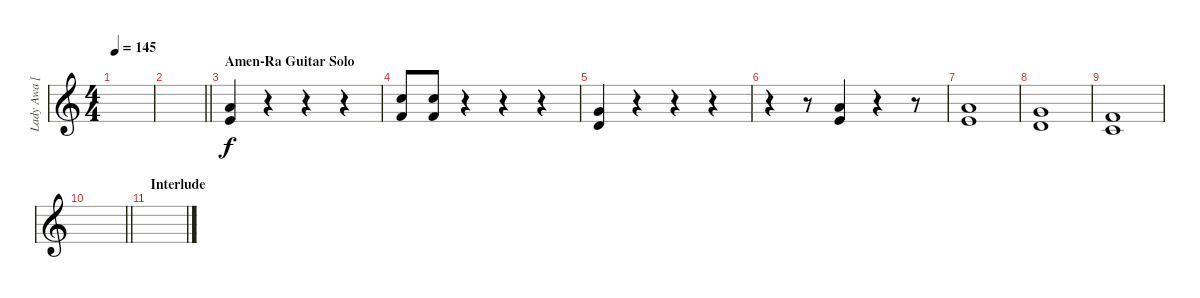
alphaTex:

\track ("Lady Awa [Keys]" "Lady Awa [") {instrument lead1square}
\staff {score}
\tuning (E4 B3 G3 D3 A2 E2) {hide}
\ts (4 4)
\tempo 145
\clef g2
\ks c
|
\barLineRight lightlight
|
\section ("" "Amen-Ra Guitar Solo")
(10.2 9.3).4 r.4 r.4 r.4 |
(8.1 6.2).8 (8.1 6.2).8 r.4 r.4 r.4 |
(3.1 3.2).4 r.4 r.4 r.4 |
r.4 r.8 (10.2 9.3).4 r.4 r.8 |
(10.2 9.3).1 |
(8.2 7.3).1 |
(6.2 5.3).1 |
\barLineRight lightlight
|
\section ("" "Interlude")
